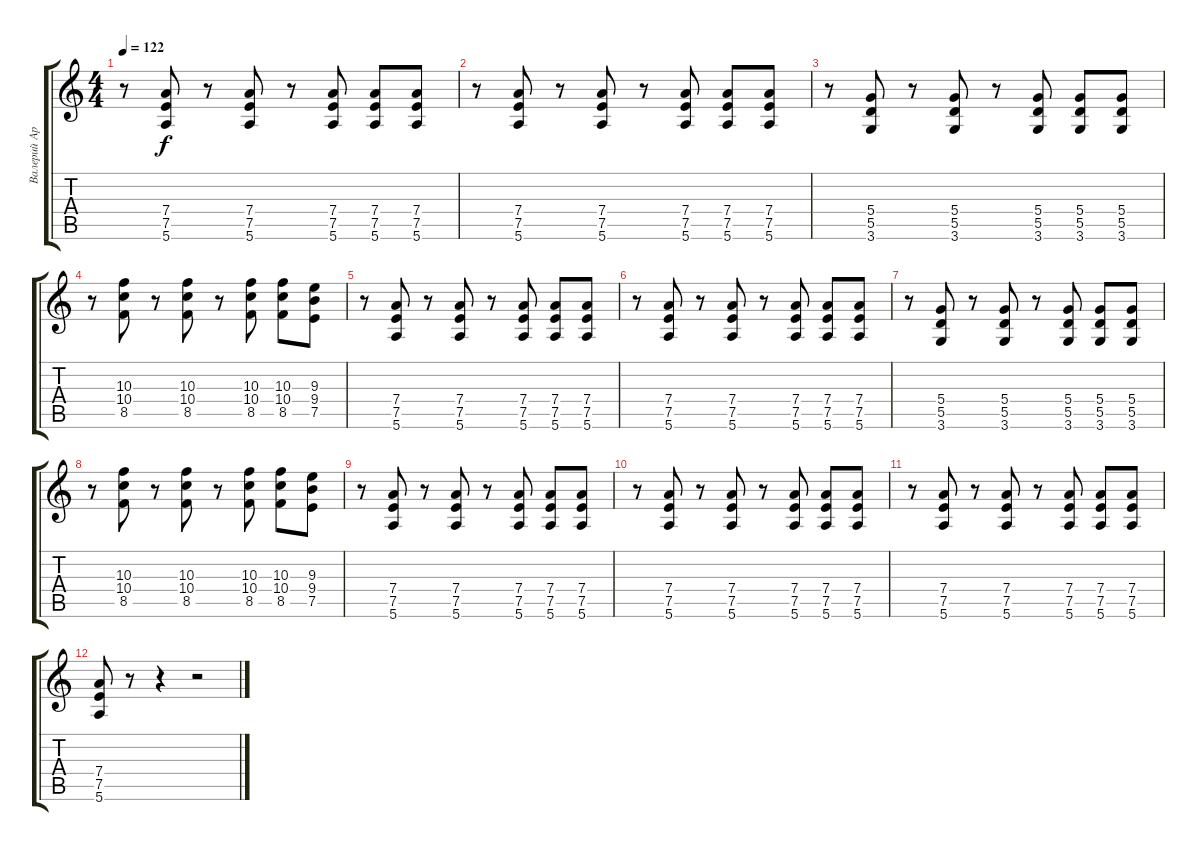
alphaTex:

\track ("Валерий Аркадин" "Валерий Ар") {instrument distortionguitar}
\staff {score tabs}
\tuning (E4 B3 G3 D3 A2 E2) {hide}
\ts (4 4)
\tempo 122
\clef g2
\ks c
r.8{dy f} (7.4 7.5 5.6).8 r.8 (7.4 7.5 5.6).8 r.8 (7.4 7.5 5.6).8 (7.4 7.5 5.6).8 (7.4 7.5 5.6).8 |
r.8 (7.4 7.5 5.6).8 r.8 (7.4 7.5 5.6).8 r.8 (7.4 7.5 5.6).8 (7.4 7.5 5.6).8 (7.4 7.5 5.6).8 |
r.8 (5.4 5.5 3.6).8 r.8 (5.4 5.5 3.6).8 r.8 (5.4 5.5 3.6).8 (5.4 5.5 3.6).8 (5.4 5.5 3.6).8 |
r.8 (10.3 10.4 8.5).8 r.8 (10.3 10.4 8.5).8 r.8 (10.3 10.4 8.5).8 (10.3 10.4 8.5).8 (9.3 9.4 7.5).8 |
r.8 (7.4 7.5 5.6).8 r.8 (7.4 7.5 5.6).8 r.8 (7.4 7.5 5.6).8 (7.4 7.5 5.6).8 (7.4 7.5 5.6).8 |
r.8 (7.4 7.5 5.6).8 r.8 (7.4 7.5 5.6).8 r.8 (7.4 7.5 5.6).8 (7.4 7.5 5.6).8 (7.4 7.5 5.6).8 |
r.8 (5.4 5.5 3.6).8 r.8 (5.4 5.5 3.6).8 r.8 (5.4 5.5 3.6).8 (5.4 5.5 3.6).8 (5.4 5.5 3.6).8 |
r.8 (10.3 10.4 8.5).8 r.8 (10.3 10.4 8.5).8 r.8 (10.3 10.4 8.5).8 (10.3 10.4 8.5).8 (9.3 9.4 7.5).8 |
r.8 (7.4 7.5 5.6).8 r.8 (7.4 7.5 5.6).8 r.8 (7.4 7.5 5.6).8 (7.4 7.5 5.6).8 (7.4 7.5 5.6).8 |
r.8 (7.4 7.5 5.6).8 r.8 (7.4 7.5 5.6).8 r.8 (7.4 7.5 5.6).8 (7.4 7.5 5.6).8 (7.4 7.5 5.6).8 |
r.8 (7.4 7.5 5.6).8 r.8 (7.4 7.5 5.6).8 r.8 (7.4 7.5 5.6).8 (7.4 7.5 5.6).8 (7.4 7.5 5.6).8 |
(7.4 7.5 5.6).8 r.8 r.4 r.2
